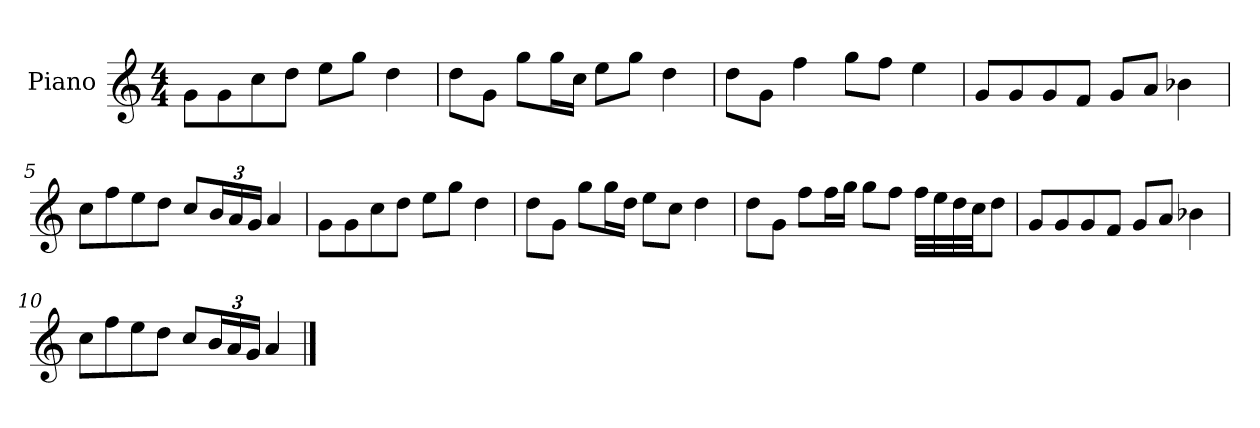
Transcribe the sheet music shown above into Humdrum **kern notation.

**kern
*part1
*staff1
*I"Piano
*I'P-no
*clefG2
*k[]
*M4/4
*MM90
=1
8g\L
8g\
8cc\
8dd\J
8ee\L
8gg\J
4dd\
=2
8dd\L
8g\J
8gg\L
16gg\L
16cc\JJ
8ee\L
8gg\J
4dd\
=3
8dd\L
8g\J
4ff\
8gg\L
8ff\J
4ee\
=4
8g/L
8g/
8g/
8f/J
8g/L
8a/J
4b-X\
=5
8cc\L
8ff\
8ee\
8dd\J
8cc/L
*Xbrackettup
24b/L
24a/
24g/JJ
4a/
!!LO:LB:g=z
=6
8g\L
8g\
8cc\
8dd\J
8ee\L
8gg\J
4dd\
=7
8dd\L
8g\J
8gg\L
16gg\L
16dd\JJ
8ee\L
8cc\J
4dd\
=8
8dd\L
8g\J
8ff\L
16ff\L
16gg\JJ
8gg\L
8ff\J
32ff\LLL
32ee\
32dd\
32cc\JJ
8dd\J
=9
8g/L
8g/
8g/
8f/J
8g/L
8a/J
4b-X\
=10
8cc\L
8ff\
8ee\
8dd\J
8cc/L
24b/L
24a/
24g/JJ
4a/
==
*-
